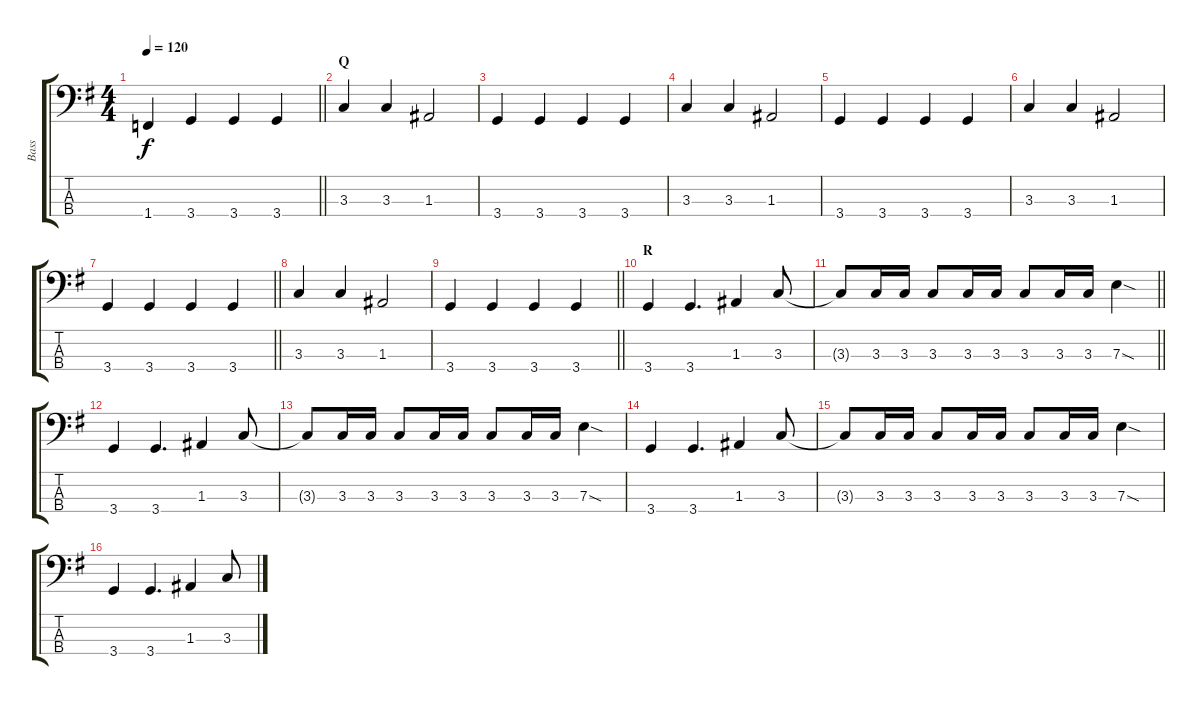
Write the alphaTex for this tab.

\track ("Bass" "Bass") {instrument electricbassfinger}
\staff {score tabs}
\tuning (G2 D2 A1 E1) {hide}
\ts (4 4)
\tempo 120
\clef f4
\barLineRight lightlight
\ks g
1.4.4{dy f} 3.4.4 3.4.4 3.4.4 |
\section ("" "Q")
3.3.4 3.3.4 1.3.2 |
3.4.4 3.4.4 3.4.4 3.4.4 |
3.3.4 3.3.4 1.3.2 |
3.4.4 3.4.4 3.4.4 3.4.4 |
3.3.4 3.3.4 1.3.2 |
\barLineRight lightlight
3.4.4 3.4.4 3.4.4 3.4.4 |
3.3.4 3.3.4 1.3.2 |
\barLineRight lightlight
3.4.4 3.4.4 3.4.4 3.4.4 |
\section ("" "R")
3.4.4 3.4.4{d} 1.3.4 3.3.8 |
\barLineRight lightlight
3.3{t}.8 3.3.16 3.3.16 3.3.8 3.3.16 3.3.16 3.3.8 3.3.16 3.3.16 7.3{sod}.4 |
3.4.4 3.4.4{d} 1.3.4 3.3.8 |
3.3{t}.8 3.3.16 3.3.16 3.3.8 3.3.16 3.3.16 3.3.8 3.3.16 3.3.16 7.3{sod}.4 |
3.4.4 3.4.4{d} 1.3.4 3.3.8 |
3.3{t}.8 3.3.16 3.3.16 3.3.8 3.3.16 3.3.16 3.3.8 3.3.16 3.3.16 7.3{sod}.4 |
3.4.4 3.4.4{d} 1.3.4 3.3.8
